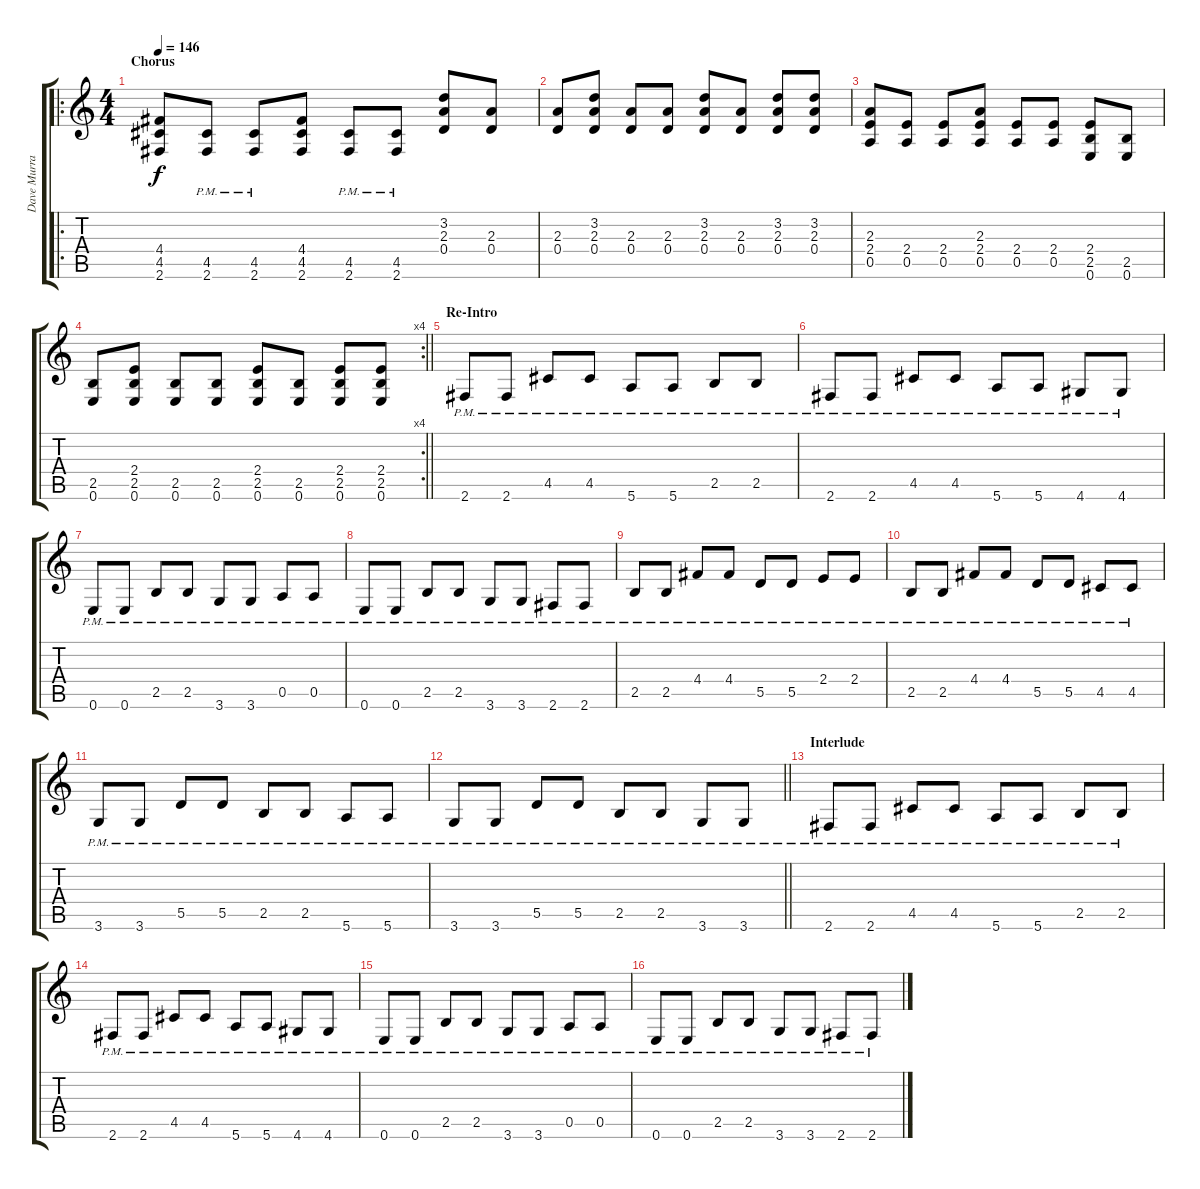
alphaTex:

\track ("Dave Murray" "Dave Murra") {instrument distortionguitar}
\staff {score tabs}
\tuning (E4 B3 G3 D3 A2 E2) {hide}
\ro
\ts (4 4)
\section ("" "Chorus")
\tempo 146
\clef g2
\ks c
(4.4 4.5 2.6).8{dy f} (4.5{pm} 2.6{pm}).8 (4.5{pm} 2.6{pm}).8 (4.4 4.5 2.6).8 (4.5{pm} 2.6{pm}).8 (4.5{pm} 2.6{pm}).8 (3.2 2.3 0.4).8 (2.3 0.4).8 |
(2.3 0.4).8 (3.2 2.3 0.4).8 (2.3 0.4).8 (2.3 0.4).8 (3.2 2.3 0.4).8 (2.3 0.4).8 (3.2 2.3 0.4).8 (3.2 2.3 0.4).8 |
(2.3 2.4 0.5).8 (2.4 0.5).8 (2.4 0.5).8 (2.3 2.4 0.5).8 (2.4 0.5).8 (2.4 0.5).8 (2.4 2.5 0.6).8 (2.5 0.6).8 |
\rc 4
\barLineRight lightlight
(2.5 0.6).8 (2.4 2.5 0.6).8 (2.5 0.6).8 (2.5 0.6).8 (2.4 2.5 0.6).8 (2.5 0.6).8 (2.4 2.5 0.6).8 (2.4 2.5 0.6).8 |
\section ("" "Re-Intro")
2.6{pm}.8 2.6{pm}.8 4.5{pm}.8 4.5{pm}.8 5.6{pm}.8 5.6{pm}.8 2.5{pm}.8 2.5{pm}.8 |
2.6{pm}.8 2.6{pm}.8 4.5{pm}.8 4.5{pm}.8 5.6{pm}.8 5.6{pm}.8 4.6{pm}.8 4.6{pm}.8 |
0.6{pm}.8 0.6{pm}.8 2.5{pm}.8 2.5{pm}.8 3.6{pm}.8 3.6{pm}.8 0.5{pm}.8 0.5{pm}.8 |
0.6{pm}.8 0.6{pm}.8 2.5{pm}.8 2.5{pm}.8 3.6{pm}.8 3.6{pm}.8 2.6{pm}.8 2.6{pm}.8 |
2.5{pm}.8 2.5{pm}.8 4.4{pm}.8 4.4{pm}.8 5.5{pm}.8 5.5{pm}.8 2.4{pm}.8 2.4{pm}.8 |
2.5{pm}.8 2.5{pm}.8 4.4{pm}.8 4.4{pm}.8 5.5{pm}.8 5.5{pm}.8 4.5{pm}.8 4.5{pm}.8 |
3.6{pm}.8 3.6{pm}.8 5.5{pm}.8 5.5{pm}.8 2.5{pm}.8 2.5{pm}.8 5.6{pm}.8 5.6{pm}.8 |
\barLineRight lightlight
3.6{pm}.8 3.6{pm}.8 5.5{pm}.8 5.5{pm}.8 2.5{pm}.8 2.5{pm}.8 3.6{pm}.8 3.6{pm}.8 |
\section ("" "Interlude")
2.6{pm}.8 2.6{pm}.8 4.5{pm}.8 4.5{pm}.8 5.6{pm}.8 5.6{pm}.8 2.5{pm}.8 2.5{pm}.8 |
2.6{pm}.8 2.6{pm}.8 4.5{pm}.8 4.5{pm}.8 5.6{pm}.8 5.6{pm}.8 4.6{pm}.8 4.6{pm}.8 |
0.6{pm}.8 0.6{pm}.8 2.5{pm}.8 2.5{pm}.8 3.6{pm}.8 3.6{pm}.8 0.5{pm}.8 0.5{pm}.8 |
0.6{pm}.8 0.6{pm}.8 2.5{pm}.8 2.5{pm}.8 3.6{pm}.8 3.6{pm}.8 2.6{pm}.8 2.6{pm}.8
